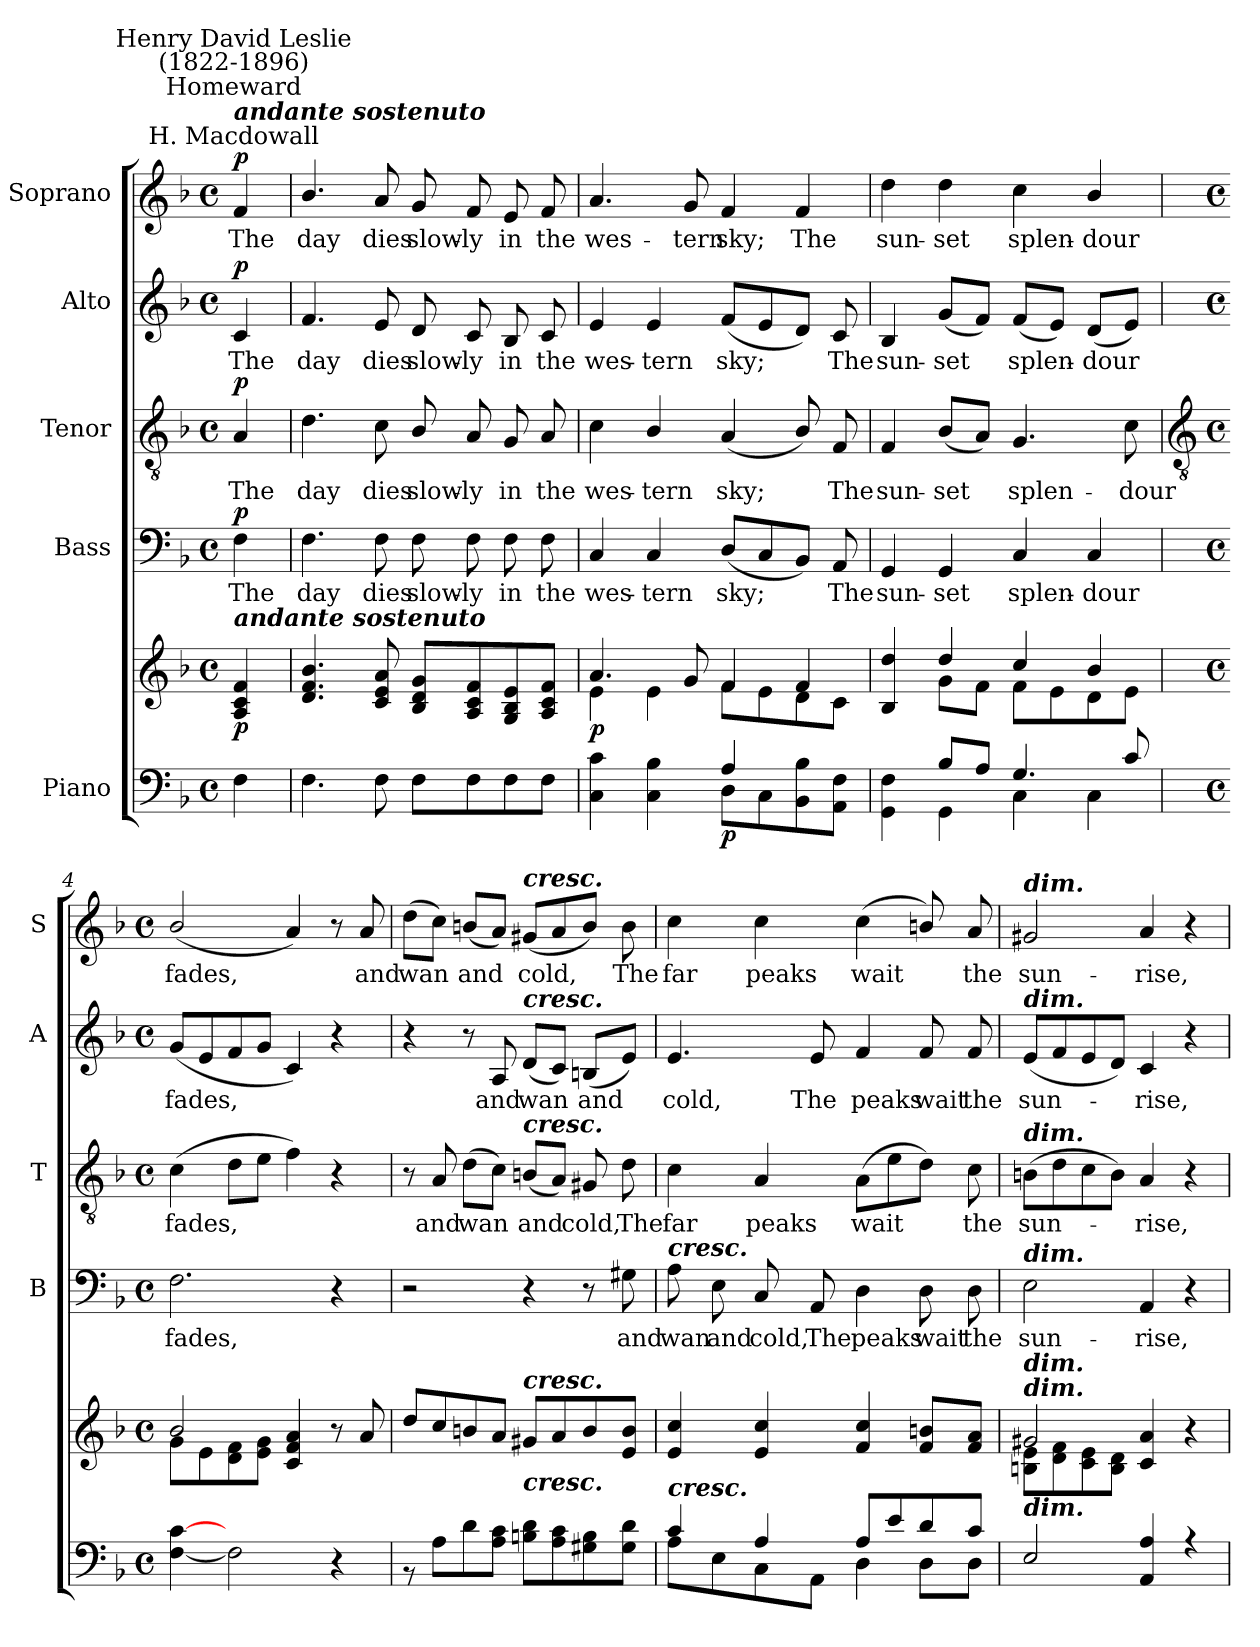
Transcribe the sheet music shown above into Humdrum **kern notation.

**kern	**kern	**dynam	**kern	**text	**dynam	**kern	**text	**dynam	**kern	**text	**dynam	**kern	**text	**dynam
*part5	*part5	*part5	*part4	*part4	*part4	*part3	*part3	*part3	*part2	*part2	*part2	*part1	*part1	*part1
*staff6	*staff5	*staff5/6	*staff4	*staff4	*staff4	*staff3	*staff3	*staff3	*staff2	*staff2	*staff2	*staff1	*staff1	*staff1
*I"Piano	*	*	*I"Bass	*	*	*I"Tenor	*	*	*I"Alto	*	*	*I"Soprano	*	*
*	*	*	*I'B	*	*	*I'T	*	*	*I'A	*	*	*I'S	*	*
*clefF4	*clefG2	*	*clefF4	*	*	*clefGv2	*	*	*clefG2	*	*	*clefG2	*	*
*k[b-]	*k[b-]	*	*k[b-]	*	*	*k[b-]	*	*	*k[b-]	*	*	*k[b-]	*	*
*F:	*F:	*	*F:	*	*	*F:	*	*	*F:	*	*	*F:	*	*
*M4/4	*M4/4	*	*M4/4	*	*	*M4/4	*	*	*M4/4	*	*	*M4/4	*	*
*met(c)	*met(c)	*	*met(c)	*	*	*met(c)	*	*	*met(c)	*	*	*met(c)	*	*
*MM58	*MM58	*	*MM58	*	*	*MM58	*	*	*MM58	*	*	*MM58	*	*
=	=	=	=	=	=	=	=	=	=	=	=	=	=	=
*^	*^	*	*	*	*	*	*	*	*	*	*	*	*	*
!	!	!	!	!	!	!	!	!	!	!	!	!	!	!LO:TX:a:cj:t=H. Macdowall	!	!
!	!	!	!	!	!	!	!	!	!	!	!	!	!	!LO:TX:a:Bi:t=andante sostenuto	!	!
!	!	!	!	!	!	!	!	!	!	!	!	!	!	!LO:TX:a:cj:t=Homeward	!	!
!	!	!	!	!	!	!	!	!	!	!	!	!	!	!LO:TX:a:cj:t=Henry David Leslie\n(1822-1896)	!	!
!	!	!LO:TX:a:Bi:t=andante sostenuto	!	!	!	!	!	!	!	!	!	!	!	!	!	!
!	!	!	!	!LO:DY:b	!	!LO:LY:b	!LO:DY:b	!	!LO:LY:b	!LO:DY:b	!	!LO:LY:b	!LO:DY:b	!	!LO:LY:b	!LO:DY:b
4ryy	4F\	4A/ 4c/ 4f/	4ryy	p	4F	The	p	4A	The	p	4c	The	p	4f	The	p
=1	=1	=1	=1	=1	=1	=1	=1	=1	=1	=1	=1	=1	=1	=1	=1	=1
!	!	!	!	!	!	!LO:LY:b	!	!	!LO:LY:b	!	!	!LO:LY:b	!	!	!LO:LY:b	!
1ryy	4.F\	4.d/ 4.f/ 4.b-/	1ryy	.	4.F	day	.	4.d	day	.	4.f	day	.	4.b-/	day	.
!	!	!	!	!	!	!LO:LY:b	!	!	!LO:LY:b	!	!	!LO:LY:b	!	!	!LO:LY:b	!
.	8F\	8c/ 8e/ 8a/	.	.	8F	dies	.	8c	dies	.	8e	dies	.	8a	dies	.
!	!	!	!	!	!	!LO:LY:b	!	!	!LO:LY:b	!	!	!LO:LY:b	!	!	!LO:LY:b	!
.	8F\L	8B-/ 8d/ 8g/L	.	.	8F	slow-	.	8B-/	slow-	.	8d	slow-	.	8g	slow-	.
!	!	!	!	!	!	!LO:LY:b	!	!	!LO:LY:b	!	!	!LO:LY:b	!	!	!LO:LY:b	!
.	8F\	8A/ 8c/ 8f/	.	.	8F	-ly	.	8A	-ly	.	8c	-ly	.	8f	-ly	.
!	!	!	!	!	!	!LO:LY:b	!	!	!LO:LY:b	!	!	!LO:LY:b	!	!	!LO:LY:b	!
.	8F\	8G/ 8B-/ 8e/	.	.	8F	in	.	8G	in	.	8B-	in	.	8e	in	.
!	!	!	!	!	!	!LO:LY:b	!	!	!LO:LY:b	!	!	!LO:LY:b	!	!	!LO:LY:b	!
.	8F\J	8A/ 8c/ 8f/J	.	.	8F	the	.	8A	the	.	8c	the	.	8f	the	.
=2	=2	=2	=2	=2	=2	=2	=2	=2	=2	=2	=2	=2	=2	=2	=2	=2
!	!	!	!	!LO:DY:b	!	!LO:LY:b	!	!	!LO:LY:b	!	!	!LO:LY:b	!	!	!LO:LY:b	!
2ryy	4C\ 4c\	4.a/	4e\	p	4C	wes-	.	4c	wes-	.	4e	wes-	.	4.a	wes-	.
!	!	!	!	!	!	!LO:LY:b	!	!	!LO:LY:b	!	!	!LO:LY:b	!	!	!	!
.	4C\ 4B-\	.	4e\	.	4C	-tern	.	4B-/	-tern	.	4e	-tern	.	.	.	.
!	!	!	!	!	!	!	!	!	!	!	!	!	!	!	!LO:LY:b	!
.	.	8g/	.	.	.	.	.	.	.	.	.	.	.	8g	-tern	.
!	!	!	!	!LO:DY:b=2	!	!LO:LY:b	!	!	!LO:LY:b	!	!	!LO:LY:b	!	!	!LO:LY:b	!
4A/	8D\L	4f/	8f\L	p	(<8DL	sky;	.	(<4A	sky;	.	(<8fL	sky;	.	4f	sky;	.
.	8C\	.	8e\	.	8C	.	.	.	.	.	8e	.	.	.	.	.
!	!	!	!	!	!	!	!	!	!	!	!	!	!	!	!LO:LY:b	!
4ryy	8BB-\ 8B-\	4f/	8d\	.	8BB-J)	.	.	8B-/)	.	.	8dJ)	.	.	4f	The	.
!	!	!	!	!	!	!LO:LY:b	!	!	!LO:LY:b	!	!	!LO:LY:b	!	!	!	!
.	8AA\ 8F\J	.	8c\J	.	8AA	The	.	8F	The	.	8c	The	.	.	.	.
=3	=3	=3	=3	=3	=3	=3	=3	=3	=3	=3	=3	=3	=3	=3	=3	=3
!	!	!	!	!	!	!LO:LY:b	!	!	!LO:LY:b	!	!	!LO:LY:b	!	!	!LO:LY:b	!
4ryy	4GG\ 4F\	4B-/ 4dd/	4ryy	.	4GG	sun-	.	4F	sun-	.	4B-	sun-	.	4dd	sun-	.
!	!	!	!	!	!	!LO:LY:b	!	!	!LO:LY:b	!	!	!LO:LY:b	!	!	!LO:LY:b	!
8B-/L	4GG\	4dd/	8g\L	.	4GG	-set	.	(<8B-L	-set	.	(<8gL	-set	.	4dd	-set	.
8A/J	.	.	8f\J	.	.	.	.	8AJ)	.	.	8fJ)	.	.	.	.	.
!	!	!	!	!	!	!LO:LY:b	!	!	!LO:LY:b	!	!	!LO:LY:b	!	!	!LO:LY:b	!
4.G/	4C\	4cc/	8f\L	.	4C	splen-	.	4.G	splen-	.	(<8fL	splen-	.	4cc	splen-	.
.	.	.	8e\	.	.	.	.	.	.	.	8eJ)	.	.	.	.	.
!	!	!	!	!	!	!LO:LY:b	!	!	!	!	!	!LO:LY:b	!	!	!LO:LY:b	!
.	4C\	4b-/	8d\	.	4C	-dour	.	.	.	.	(<8dL	dour	.	4b-/	-dour	.
!	!	!	!	!	!	!	!	!	!LO:LY:b	!	!	!	!	!	!	!
8c/	.	.	8e\J	.	.	.	.	8c	-dour	.	8eJ)	.	.	.	.	.
!!LO:LB:g=z
=4	=4	=4	=4	=4	=4	=4	=4	=4	=4	=4	=4	=4	=4	=4	=4	=4
*	*	*	*	*	*	*	*	*clefGv2	*	*	*	*	*	*	*	*
*M4/4	*	*M4/4	*	*	*M4/4	*	*	*M4/4	*	*	*M4/4	*	*	*M4/4	*	*
*met(c)	*	*met(c)	*	*	*met(c)	*	*	*met(c)	*	*	*met(c)	*	*	*met(c)	*	*
!	!	!	!	!	!	!LO:LY:b	!	!	!LO:LY:b	!	!	!LO:LY:b	!	!	!LO:LY:b	!
2.ryy	[4F\ [4c\	2b-/	8g\L	.	2.F	fades,	.	(>4c	fades,	.	(<8gL	fades,	.	(<2b-/	fades,	.
.	.	.	8e\	.	.	.	.	.	.	.	8e	.	.	.	.	.
.	2F\]	.	8d\ 8f\	.	.	.	.	8dL	.	.	8f	.	.	.	.	.
.	.	.	8e\ 8g\J	.	.	.	.	8eJ	.	.	8gJ	.	.	.	.	.
.	.	4c/ 4f/ 4a/	4ryy	.	.	.	.	4f)	.	.	4c)	.	.	4a)	.	.
4ryy	4r	8r	4ryy	.	4r	.	.	4r	.	.	4r	.	.	8r	.	.
!	!	!	!	!	!	!	!	!	!	!	!	!	!	!	!LO:LY:b	!
.	.	8a/	.	.	.	.	.	.	.	.	.	.	.	8a	and	.
=5	=5	=5	=5	=5	=5	=5	=5	=5	=5	=5	=5	=5	=5	=5	=5	=5
!	!	!	!	!	!	!	!	!	!	!	!	!	!	!	!LO:LY:b	!
1ryy	8r	8dd/L	4ryy	.	2r	.	.	8r	.	.	4r	.	.	(>8ddL	wan	.
!	!	!	!	!	!	!	!	!	!LO:LY:b	!	!	!	!	!	!	!
.	8A\L	8cc/	.	.	.	.	.	8A	and	.	.	.	.	8ccJ)	.	.
!	!	!	!	!	!	!	!	!	!LO:LY:b	!	!	!	!	!	!LO:LY:b	!
.	8d\	8bn/	8ryy	.	.	.	.	(>8dL	wan	.	8r	.	.	(<8bnL	and	.
!	!	!	!	!	!	!	!	!	!	!	!	!LO:LY:b	!	!	!	!
.	8A\ 8c\J	8a/J	2ryy	.	.	.	.	8cJ)	.	.	8A	and	.	8aJ)	.	.
!	!	!	!	!	!	!	!	!	!	!	!	!	!	!LO:TX:a:Bi:t=cresc.	!	!
!	!	!	!	!	!	!	!	!	!	!	!LO:TX:a:Bi:t=cresc.	!	!	!	!	!
!	!	!	!	!	!	!	!	!LO:TX:a:Bi:t=cresc.	!	!	!	!	!	!	!	!
!	!	!LO:TX:a:Bi:t=cresc.	!	!	!	!	!	!	!	!	!	!	!	!	!	!
!	!LO:TX:a:Bi:t=cresc.	!	!	!	!	!	!	!	!	!	!	!	!	!	!	!
!	!	!	!	!	!	!	!	!	!LO:LY:b	!	!	!LO:LY:b	!	!	!LO:LY:b	!
.	8Bn\ 8d\L	8g#X/L	.	.	4r	.	.	(<8BnL	and	.	(<8dL	wan	.	(<8g#XL	cold,	.
.	8A\ 8c\	8a/	.	.	.	.	.	8AJ)	.	.	8cJ)	.	.	8a	.	.
!	!	!	!	!	!	!	!	!	!LO:LY:b	!	!	!LO:LY:b	!	!	!	!
.	8G#X\ 8B\	8b/	.	.	8r	.	.	8G#X	cold,	.	(<8BnL	and	.	8bJ)	.	.
!	!	!	!	!	!	!LO:LY:b	!	!	!LO:LY:b	!	!	!	!	!	!LO:LY:b	!
.	8G#\ 8d\J	8e/ 8b/J	8ryy	.	8G#X	and	.	8d	The	.	8eJ)	.	.	8b	The	.
=6	=6	=6	=6	=6	=6	=6	=6	=6	=6	=6	=6	=6	=6	=6	=6	=6
!	!	!	!	!	!LO:TX:a:Bi:t=cresc.	!	!	!	!	!	!	!	!	!	!	!
!LO:TX:a:Bi:t=cresc.	!	!	!	!	!	!	!	!	!	!	!	!	!	!	!	!
!	!	!	!	!	!	!LO:LY:b	!	!	!LO:LY:b	!	!	!LO:LY:b	!	!	!LO:LY:b	!
4c/	8A\L	4e/ 4cc/	1ryy	.	8A	wan	.	4c	far	.	4.e	cold,	.	4cc	far	.
!	!	!	!	!	!	!LO:LY:b	!	!	!	!	!	!	!	!	!	!
.	8E\	.	.	.	8E	and	.	.	.	.	.	.	.	.	.	.
!	!	!	!	!	!	!LO:LY:b	!	!	!LO:LY:b	!	!	!	!	!	!LO:LY:b	!
4A/	8C\	4e/ 4cc/	.	.	8C	cold,	.	4A	peaks	.	.	.	.	4cc	peaks	.
!	!	!	!	!	!	!LO:LY:b	!	!	!	!	!	!LO:LY:b	!	!	!	!
.	8AA\J	.	.	.	8AA	The	.	.	.	.	8e	The	.	.	.	.
!	!	!	!	!	!	!LO:LY:b	!	!	!LO:LY:b	!	!	!LO:LY:b	!	!	!LO:LY:b	!
8A/L	4D\	4f/ 4cc/	.	.	4D	peaks	.	(>8AL	wait	.	4f	peaks	.	(<4cc	wait	.
8e/	.	.	.	.	.	.	.	8e	.	.	.	.	.	.	.	.
!	!	!	!	!	!	!LO:LY:b	!	!	!	!	!	!LO:LY:b	!	!	!	!
8d/	8D\L	8f/ 8bn/L	.	.	8D	wait	.	8dJ)	.	.	8f	wait	.	8bn/)	.	.
!	!	!	!	!	!	!LO:LY:b	!	!	!LO:LY:b	!	!	!LO:LY:b	!	!	!LO:LY:b	!
8c/J	8D\J	8f/ 8a/J	.	.	8D	the	.	8c	the	.	8f	the	.	8a	the	.
=7	=7	=7	=7	=7	=7	=7	=7	=7	=7	=7	=7	=7	=7	=7	=7	=7
!	!	!	!	!	!	!	!	!	!	!	!	!	!	!LO:TX:a:Bi:t=dim.	!	!
!	!	!	!	!	!	!	!	!	!	!	!LO:TX:a:Bi:t=dim.	!	!	!	!	!
!	!	!	!	!	!	!	!	!LO:TX:a:Bi:t=dim.	!	!	!	!	!	!	!	!
!	!	!	!	!	!LO:TX:a:Bi:t=dim.	!	!	!	!	!	!	!	!	!	!	!
!	!	!LO:TX:a:Bi:t=dim.	!	!	!	!	!	!	!	!	!	!	!	!	!	!
!	!	!LO:TX:a:Bi:t=dim.	!	!	!	!	!	!	!	!	!	!	!	!	!	!
!LO:TX:a:Bi:t=dim.	!	!	!	!	!	!	!	!	!	!	!	!	!	!	!	!
!	!	!	!	!	!	!LO:LY:b	!	!	!LO:LY:b	!	!	!LO:LY:b	!	!	!LO:LY:b	!
2E/	1ryy	2g#X/	8Bn\ 8e\L	.	2E	sun-	.	(>8BnL	sun-	.	(<8eL	sun-	.	2g#X	sun-	.
.	.	.	8d\ 8f\	.	.	.	.	8d	.	.	8f	.	.	.	.	.
.	.	.	8c\ 8e\	.	.	.	.	8c	.	.	8e	.	.	.	.	.
.	.	.	8B\ 8d\J	.	.	.	.	8BJ)	.	.	8dJ)	.	.	.	.	.
!	!	!	!	!	!	!LO:LY:b	!	!	!LO:LY:b	!	!	!LO:LY:b	!	!	!LO:LY:b	!
4AA/ 4A/	.	4c/ 4a/	2ryy	.	4AA	-rise,	.	4A	rise,	.	4c	rise,	.	4a	-rise,	.
4r	.	4r	.	.	4r	.	.	4r	.	.	4r	.	.	4r	.	.
*v	*v	*	*	*	*	*	*	*	*	*	*	*	*	*	*	*
*	*v	*v	*	*	*	*	*	*	*	*	*	*	*	*	*
=	=	=	=	=	=	=	=	=	=	=	=	=	=	=
*-	*-	*-	*-	*-	*-	*-	*-	*-	*-	*-	*-	*-	*-	*-
